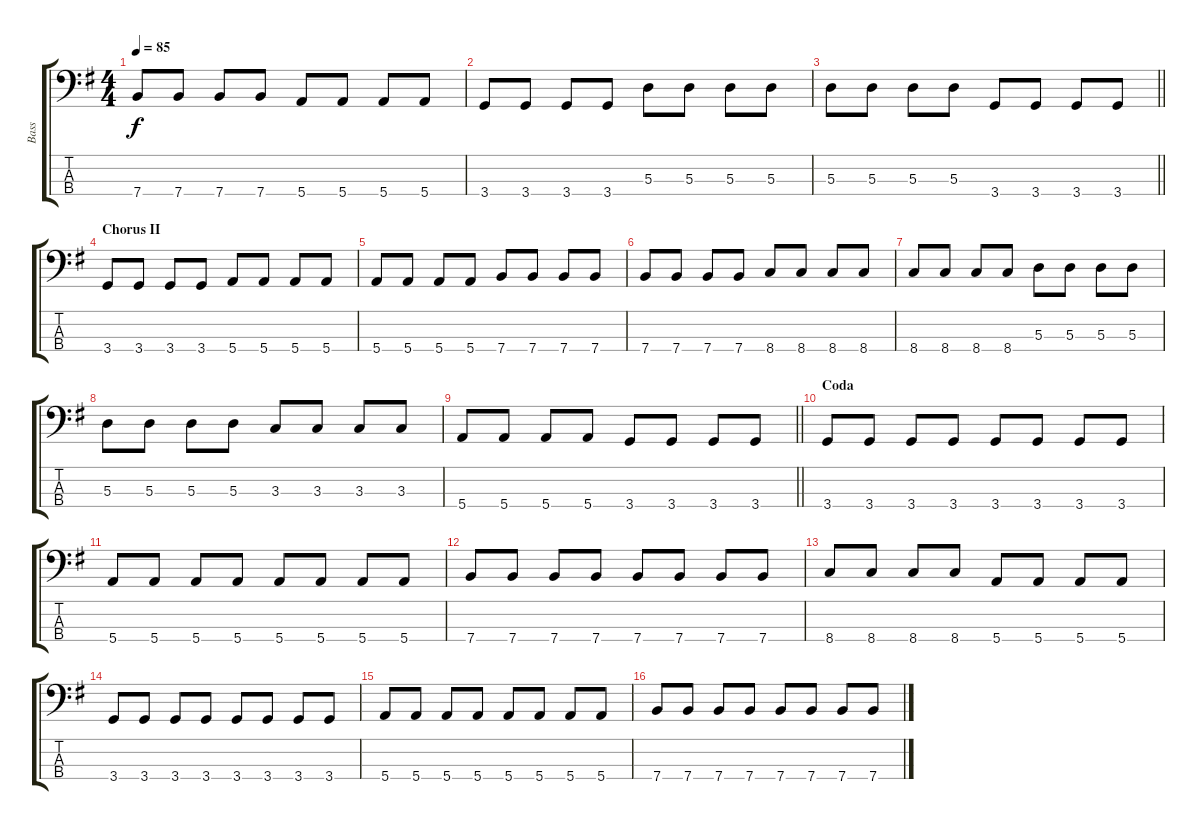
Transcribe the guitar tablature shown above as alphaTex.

\track ("Bass" "Bass") {instrument electricbassfinger}
\staff {score tabs}
\tuning (G2 D2 A1 E1) {hide}
\ts (4 4)
\tempo 85
\clef f4
\ks g
7.4.8{dy f} 7.4.8 7.4.8 7.4.8 5.4.8 5.4.8 5.4.8 5.4.8 |
3.4.8 3.4.8 3.4.8 3.4.8 5.3.8 5.3.8 5.3.8 5.3.8 |
\barLineRight lightlight
5.3.8 5.3.8 5.3.8 5.3.8 3.4.8 3.4.8 3.4.8 3.4.8 |
\section ("" "Chorus II")
3.4.8 3.4.8 3.4.8 3.4.8 5.4.8 5.4.8 5.4.8 5.4.8 |
5.4.8 5.4.8 5.4.8 5.4.8 7.4.8 7.4.8 7.4.8 7.4.8 |
7.4.8 7.4.8 7.4.8 7.4.8 8.4.8 8.4.8 8.4.8 8.4.8 |
8.4.8 8.4.8 8.4.8 8.4.8 5.3.8 5.3.8 5.3.8 5.3.8 |
5.3.8 5.3.8 5.3.8 5.3.8 3.3.8 3.3.8 3.3.8 3.3.8 |
\barLineRight lightlight
5.4.8 5.4.8 5.4.8 5.4.8 3.4.8 3.4.8 3.4.8 3.4.8 |
\section ("" "Coda")
3.4.8 3.4.8 3.4.8 3.4.8 3.4.8 3.4.8 3.4.8 3.4.8 |
5.4.8 5.4.8 5.4.8 5.4.8 5.4.8 5.4.8 5.4.8 5.4.8 |
7.4.8 7.4.8 7.4.8 7.4.8 7.4.8 7.4.8 7.4.8 7.4.8 |
8.4.8 8.4.8 8.4.8 8.4.8 5.4.8 5.4.8 5.4.8 5.4.8 |
3.4.8 3.4.8 3.4.8 3.4.8 3.4.8 3.4.8 3.4.8 3.4.8 |
5.4.8 5.4.8 5.4.8 5.4.8 5.4.8 5.4.8 5.4.8 5.4.8 |
7.4.8 7.4.8 7.4.8 7.4.8 7.4.8 7.4.8 7.4.8 7.4.8
